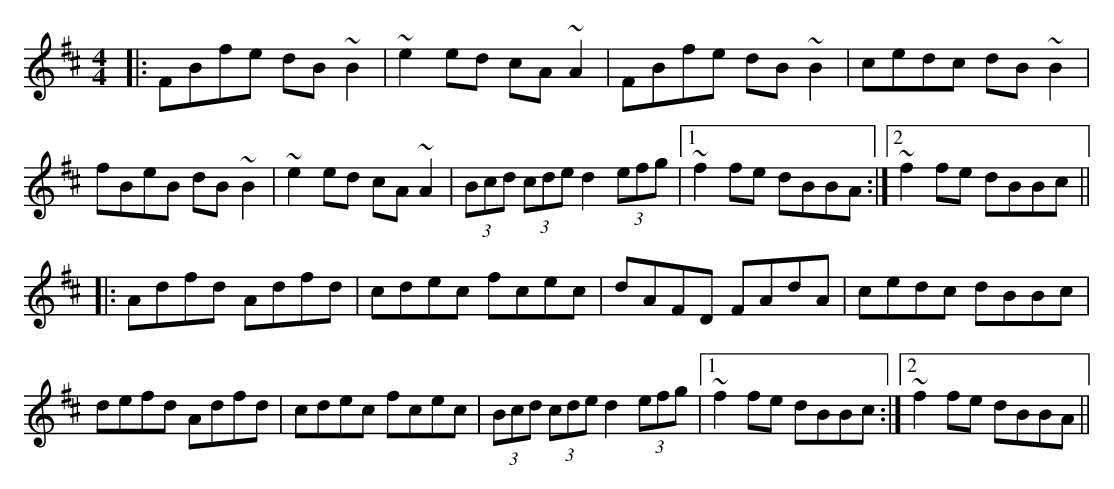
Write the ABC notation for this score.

X:1
M:4/4
K:Bmin
|:FBfe dB~B2|~e2ed cA~A2|FBfe dB~B2|cedc dB~B2|
fBeB dB~B2|~e2ed cA~A2|(3Bcd (3cde d2 (3efg|1 ~f2fe dBBA:|2 ~f2fe dBBc||
|:Adfd Adfd|cdec fcec|dAFD FAdA|cedc dBBc|
defd Adfd|cdec fcec|(3Bcd (3cde d2 (3efg|1 ~f2fe dBBc:|2 ~f2fe dBBA||
